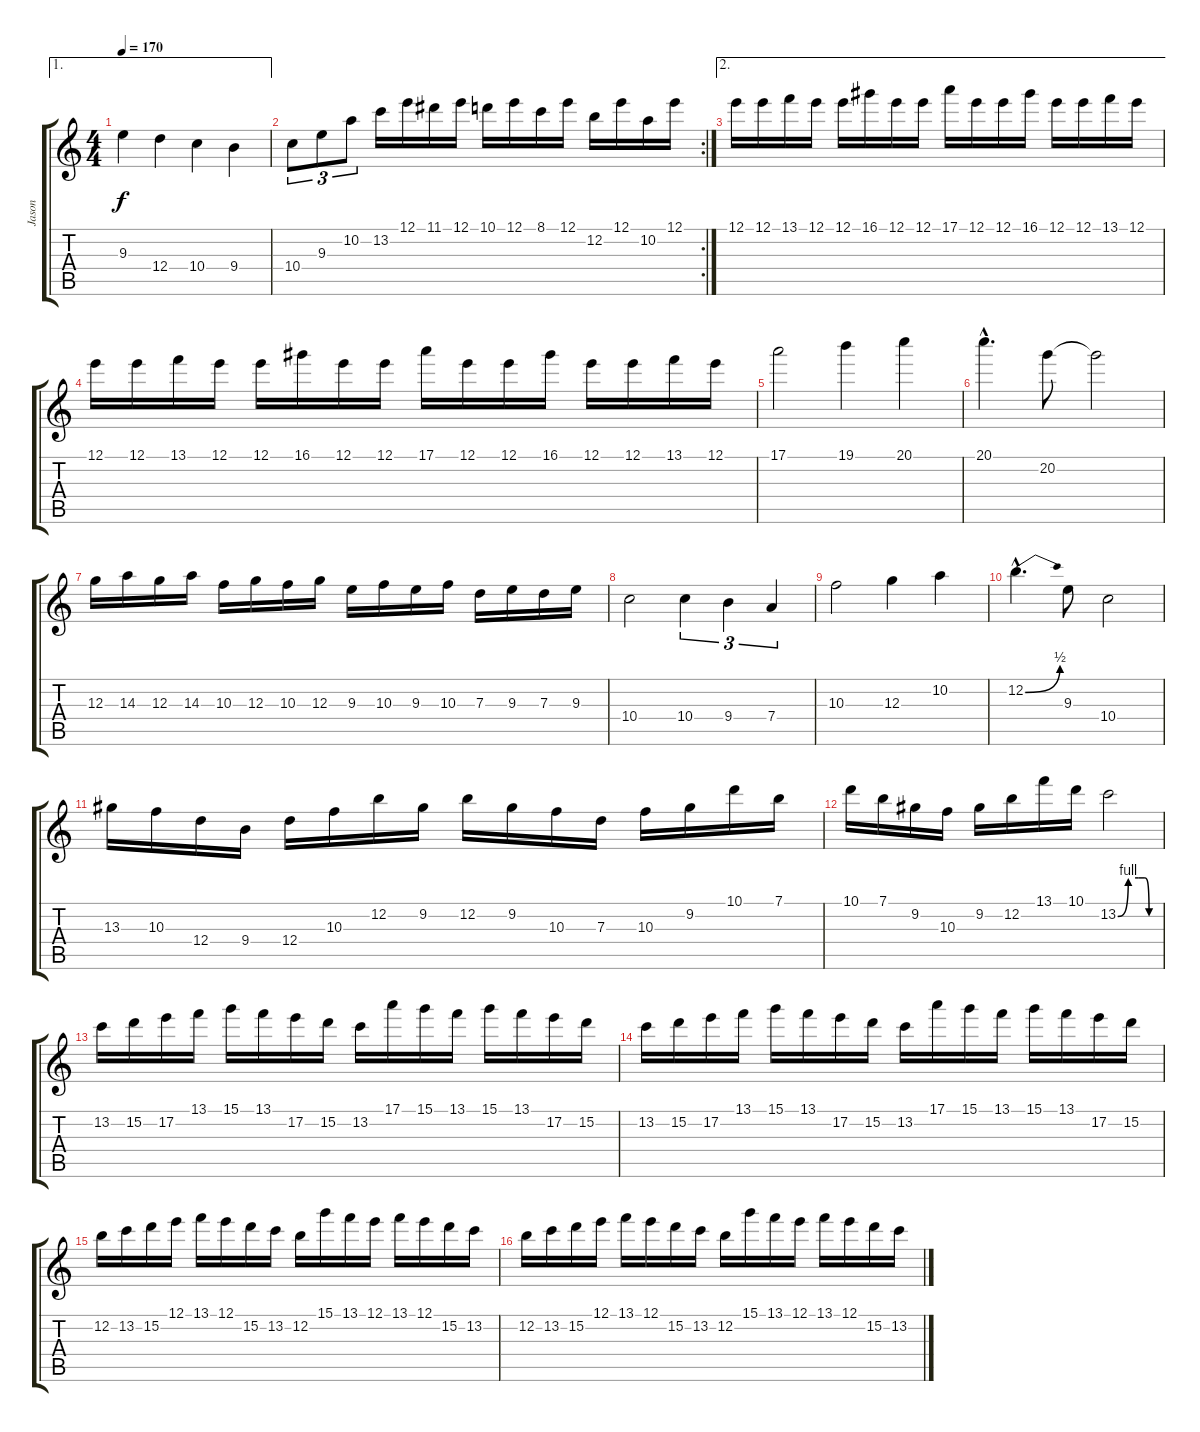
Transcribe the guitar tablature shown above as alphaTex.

\track ("Jason" "Jason") {instrument distortionguitar}
\staff {score tabs}
\tuning (E4 B3 G3 D3 A2 E2) {hide}
\ae 1
\ts (4 4)
\tempo 170
\clef g2
\ks c
9.3.4{dy f} 12.4.4 10.4.4 9.4.4 |
\rc 2
10.4.8{tu (3 2)} 9.3.8{tu (3 2)} 10.2.8{tu (3 2)} 13.2.16 12.1.16 11.1.16 12.1.16 10.1.16 12.1.16 8.1.16 12.1.16 12.2.16 12.1.16 10.2.16 12.1.16 |
\ae 2
12.1.16 12.1.16 13.1.16 12.1.16 12.1.16 16.1.16 12.1.16 12.1.16 17.1.16 12.1.16 12.1.16 16.1.16 12.1.16 12.1.16 13.1.16 12.1.16 |
12.1.16 12.1.16 13.1.16 12.1.16 12.1.16 16.1.16 12.1.16 12.1.16 17.1.16 12.1.16 12.1.16 16.1.16 12.1.16 12.1.16 13.1.16 12.1.16 |
17.1.2 19.1.4 20.1.4 |
20.1{hac}.4{d} 20.2.8 20.2{t}.2 |
12.3.16 14.3.16 12.3.16 14.3.16 10.3.16 12.3.16 10.3.16 12.3.16 9.3.16 10.3.16 9.3.16 10.3.16 7.3.16 9.3.16 7.3.16 9.3.16 |
10.4.2 10.4.4{tu (3 2)} 9.4.4{tu (3 2)} 7.4.4{tu (3 2)} |
10.3.2 12.3.4 10.2.4 |
12.2{be (bend 0 0 60 2) hac}.4{d} 9.3.8 10.4.2 |
13.3.16 10.3.16 12.4.16 9.4.16 12.4.16 10.3.16 12.2.16 9.2.16 12.2.16 9.2.16 10.3.16 7.3.16 10.3.16 9.2.16 10.1.16 7.1.16 |
10.1.16 7.1.16 9.2.16 10.3.16 9.2.16 12.2.16 13.1.16 10.1.16 13.2{be (custom 0 0 15 4 30 4 39 4 45 0 60 0)}.2 |
13.2.16 15.2.16 17.2.16 13.1.16 15.1.16 13.1.16 17.2.16 15.2.16 13.2.16 17.1.16 15.1.16 13.1.16 15.1.16 13.1.16 17.2.16 15.2.16 |
13.2.16 15.2.16 17.2.16 13.1.16 15.1.16 13.1.16 17.2.16 15.2.16 13.2.16 17.1.16 15.1.16 13.1.16 15.1.16 13.1.16 17.2.16 15.2.16 |
12.2.16 13.2.16 15.2.16 12.1.16 13.1.16 12.1.16 15.2.16 13.2.16 12.2.16 15.1.16 13.1.16 12.1.16 13.1.16 12.1.16 15.2.16 13.2.16 |
12.2.16 13.2.16 15.2.16 12.1.16 13.1.16 12.1.16 15.2.16 13.2.16 12.2.16 15.1.16 13.1.16 12.1.16 13.1.16 12.1.16 15.2.16 13.2.16
